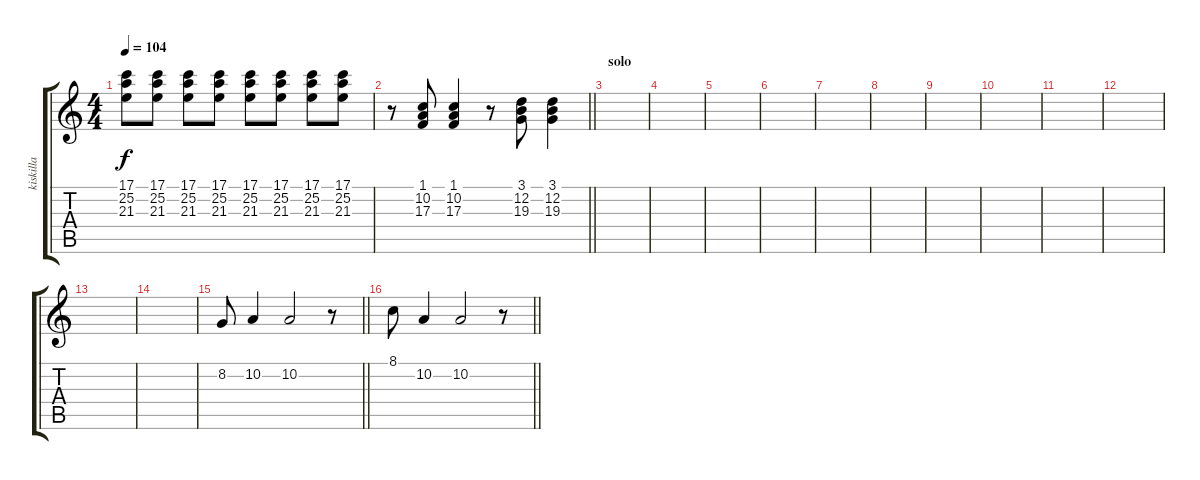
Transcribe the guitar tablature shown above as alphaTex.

\track ("kiskilla" "kiskilla") {instrument harpsichord}
\staff {score tabs}
\tuning (E4 B3 G3 D3 A2 E2) {hide}
\ts (4 4)
\tempo 104
\clef g2
\ks c
(17.1 25.2 21.3).8{dy f} (17.1 25.2 21.3).8 (17.1 25.2 21.3).8 (17.1 25.2 21.3).8 (17.1 25.2 21.3).8 (17.1 25.2 21.3).8 (17.1 25.2 21.3).8 (17.1 25.2 21.3).8 |
\barLineRight lightlight
r.8 (1.1 10.2 17.3).8 (1.1 10.2 17.3).4 r.8 (3.1 12.2 19.3).8 (3.1 12.2 19.3).4 |
\section ("" "solo")
|
|
|
|
|
|
|
|
|
|
|
|
\barLineRight lightlight
8.2.8 10.2.4 10.2.2 r.8 |
\barLineRight lightlight
8.1.8 10.2.4 10.2.2 r.8
